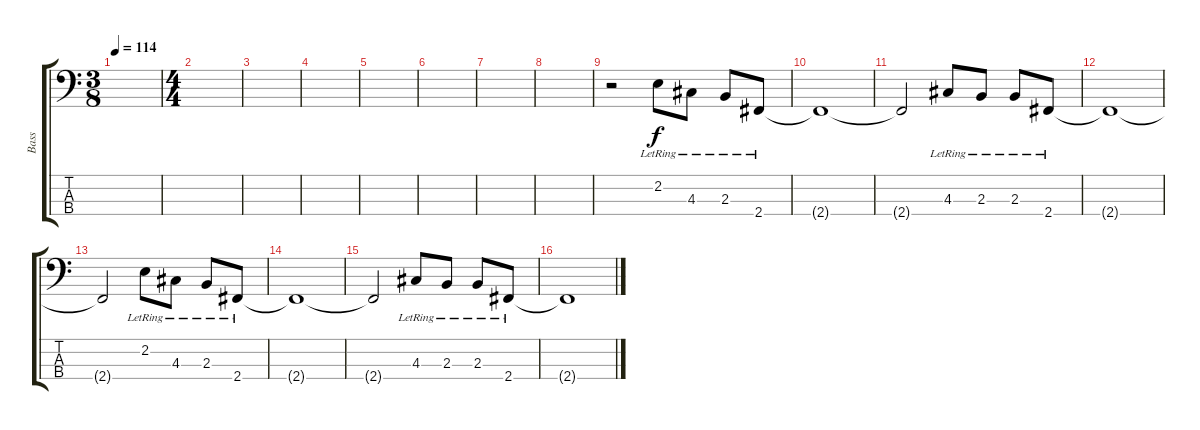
\track ("Bass" "Bass") {instrument electricbassfinger}
\staff {score tabs}
\tuning (G2 D2 A1 E1) {hide}
\ts (3 8)
\tempo 114
\clef f4
\ks c
|
\ts (4 4)
|
|
|
|
|
|
|
r.2 2.2{lr}.8 4.3{lr}.8 2.3{lr}.8 2.4{lr}.8 |
2.4{t}.1 |
2.4{t}.2 4.3{lr}.8 2.3{lr}.8 2.3{lr}.8 2.4{lr}.8 |
2.4{t}.1 |
2.4{t}.2 2.2{lr}.8 4.3{lr}.8 2.3{lr}.8 2.4{lr}.8 |
2.4{t}.1 |
2.4{t}.2 4.3{lr}.8 2.3{lr}.8 2.3{lr}.8 2.4{lr}.8 |
2.4{t}.1
